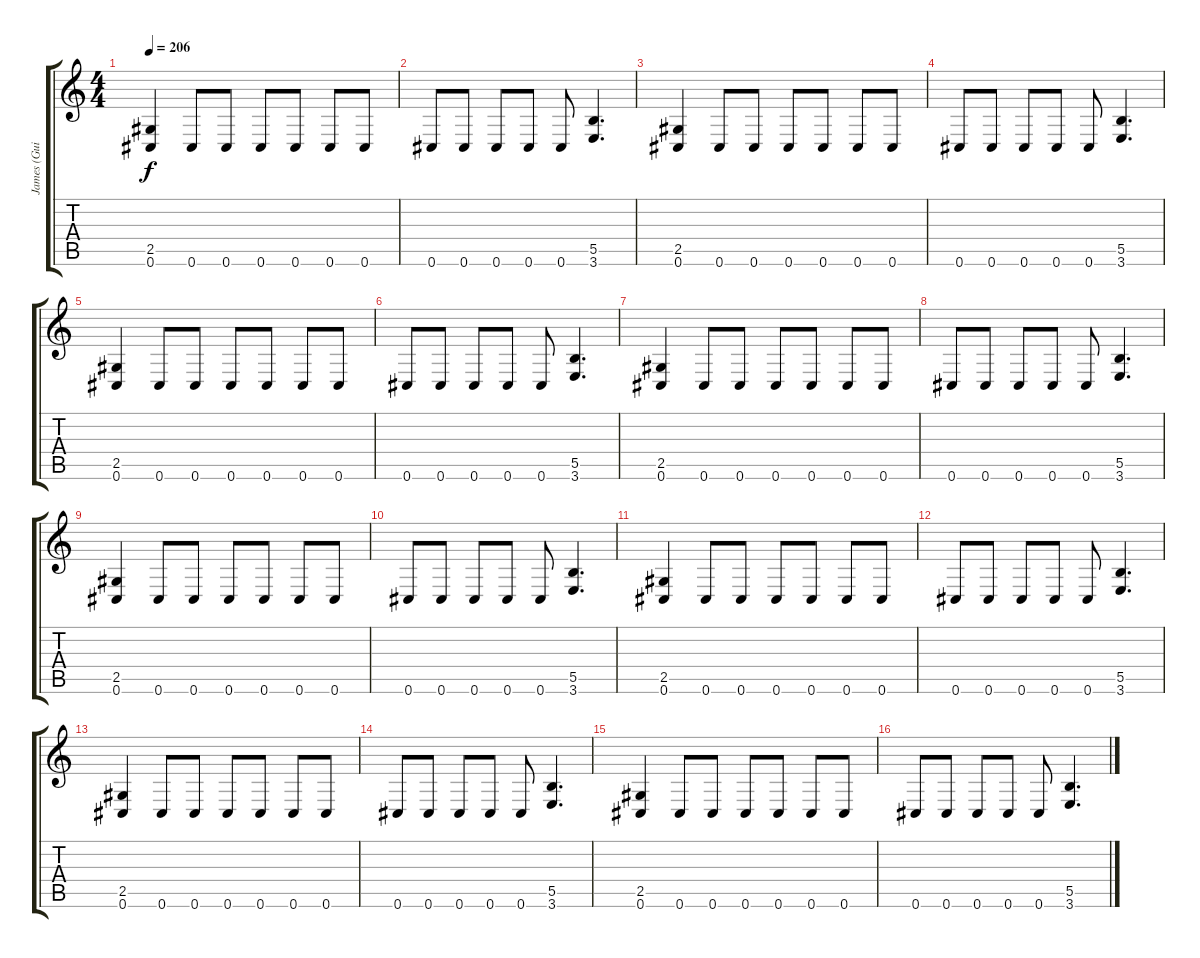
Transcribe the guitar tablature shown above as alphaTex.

\track ("James (Guitar 1)" "James (Gui") {instrument distortionguitar}
\staff {score tabs}
\tuning (Db4 Ab3 E3 B2 Gb2 Db2) {hide}
\ts (4 4)
\tempo 206
\clef g2
\ks c
(2.5 0.6).4{dy f} 0.6.8 0.6.8 0.6.8 0.6.8 0.6.8 0.6.8 |
0.6.8 0.6.8 0.6.8 0.6.8 0.6.8 (5.5 3.6).4{d} |
(2.5 0.6).4 0.6.8 0.6.8 0.6.8 0.6.8 0.6.8 0.6.8 |
0.6.8 0.6.8 0.6.8 0.6.8 0.6.8 (5.5 3.6).4{d} |
(2.5 0.6).4 0.6.8 0.6.8 0.6.8 0.6.8 0.6.8 0.6.8 |
0.6.8 0.6.8 0.6.8 0.6.8 0.6.8 (5.5 3.6).4{d} |
(2.5 0.6).4 0.6.8 0.6.8 0.6.8 0.6.8 0.6.8 0.6.8 |
0.6.8 0.6.8 0.6.8 0.6.8 0.6.8 (5.5 3.6).4{d} |
(2.5 0.6).4 0.6.8 0.6.8 0.6.8 0.6.8 0.6.8 0.6.8 |
0.6.8 0.6.8 0.6.8 0.6.8 0.6.8 (5.5 3.6).4{d} |
(2.5 0.6).4 0.6.8 0.6.8 0.6.8 0.6.8 0.6.8 0.6.8 |
0.6.8 0.6.8 0.6.8 0.6.8 0.6.8 (5.5 3.6).4{d} |
(2.5 0.6).4 0.6.8 0.6.8 0.6.8 0.6.8 0.6.8 0.6.8 |
0.6.8 0.6.8 0.6.8 0.6.8 0.6.8 (5.5 3.6).4{d} |
(2.5 0.6).4 0.6.8 0.6.8 0.6.8 0.6.8 0.6.8 0.6.8 |
0.6.8 0.6.8 0.6.8 0.6.8 0.6.8 (5.5 3.6).4{d}
